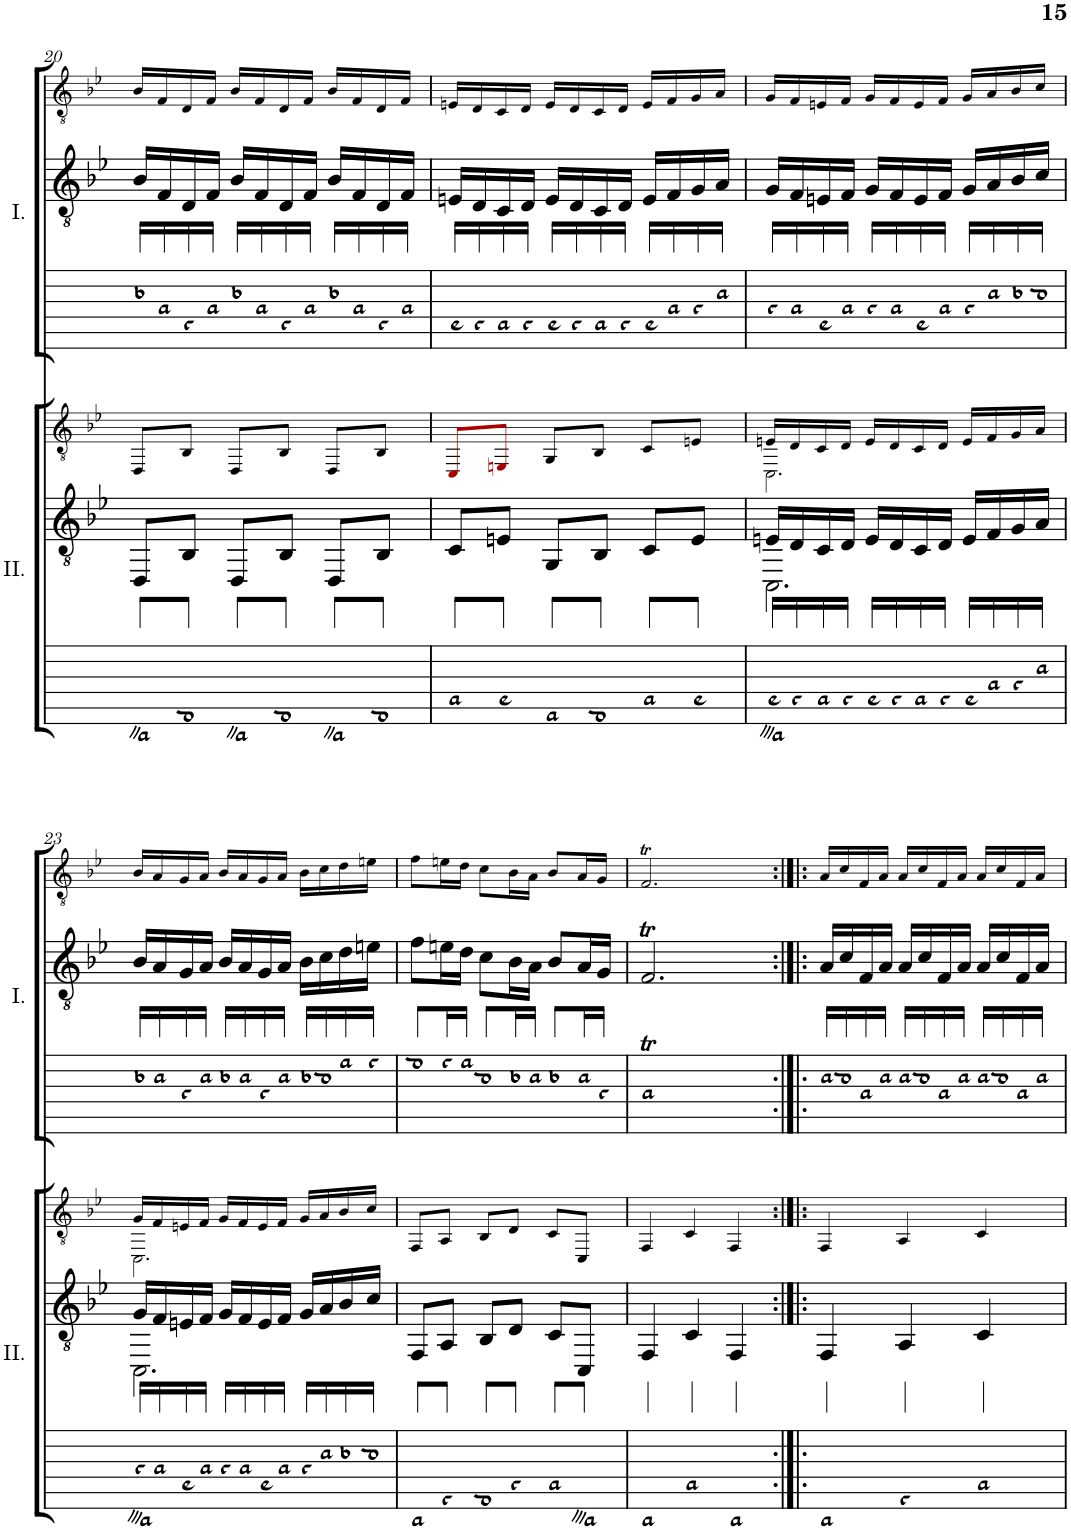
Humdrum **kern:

**kern	**kern	**kern	**kern	**kern	**kern
*part2	*part2	*part2	*part1	*part1	*part1
*staff6	*staff5	*staff4	*staff3	*staff2	*staff1
*I"II.	*	*	*I"I.	*	*
*I'II.	*	*	*I'I.	*	*
!!LO:PB:g=z
*	*clefGv2	*clefGv2	*	*clefGv2	*clefGv2
*k[b-e-]	*k[b-e-]	*k[b-e-]	*k[b-e-]	*k[b-e-]	*k[b-e-]
*M3/4	*M3/4	*M3/4	*M3/4	*M3/4	*M3/4
=20	=20	=20	=20	=20	=20
8DD/L	8DD/L	8DD/L	16B-/LL	16B-/LL	16B-/LL
.	.	.	16F/	16F/	16F/
8BB-/J	8BB-/J	8BB-/J	16D/	16D/	16D/
.	.	.	16F/JJ	16F/JJ	16F/JJ
8DD/L	8DD/L	8DD/L	16B-/LL	16B-/LL	16B-/LL
.	.	.	16F/	16F/	16F/
8BB-/J	8BB-/J	8BB-/J	16D/	16D/	16D/
.	.	.	16F/JJ	16F/JJ	16F/JJ
8DD/L	8DD/L	8DD/L	16B-/LL	16B-/LL	16B-/LL
.	.	.	16F/	16F/	16F/
8BB-/J	8BB-/J	8BB-/J	16D/	16D/	16D/
.	.	.	16F/JJ	16F/JJ	16F/JJ
=21	=21	=21	=21	=21	=21
8C/L	8C/L	8CCi/L	16E#X/LL	16En/LL	16En/LL
.	.	.	16D/	16D/	16D/
8E#X/J	8En/J	8EEni/J	16C/	16C/	16C/
.	.	.	16D/JJ	16D/JJ	16D/JJ
8GG/L	8GG/L	8GG/L	16E/LL	16E/LL	16E/LL
.	.	.	16D/	16D/	16D/
8BB-/J	8BB-/J	8BB-/J	16C/	16C/	16C/
.	.	.	16D/JJ	16D/JJ	16D/JJ
8C/L	8C/L	8C/L	16E/LL	16E/LL	16E/LL
.	.	.	16F/	16F/	16F/
8E#X/J	8E/J	8En/J	16G/	16G/	16G/
.	.	.	16A/JJ	16A/JJ	16A/JJ
=22	=22	=22	=22	=22	=22
*^	*^	*^	*	*	*
2.CC	16E#X/LL	16En/LL	2.CC\	16En/LL	2.CC\	16G/LL	16G/LL	16G/LL
.	16D/	16D/	.	16D/	.	16F/	16F/	16F/
.	16C/	16C/	.	16C/	.	16E#X/	16En/	16En/
.	16D/JJ	16D/JJ	.	16D/JJ	.	16F/JJ	16F/JJ	16F/JJ
.	16E/LL	16E/LL	.	16E/LL	.	16G/LL	16G/LL	16G/LL
.	16D/	16D/	.	16D/	.	16F/	16F/	16F/
.	16C/	16C/	.	16C/	.	16E/	16E/	16E/
.	16D/JJ	16D/JJ	.	16D/JJ	.	16F/JJ	16F/JJ	16F/JJ
.	16E/LL	16E/LL	.	16E/LL	.	16G/LL	16G/LL	16G/LL
.	16F/	16F/	.	16F/	.	16A/	16A/	16A/
.	16G/	16G/	.	16G/	.	16B-/	16B-/	16B-/
.	16A/JJ	16A/JJ	.	16A/JJ	.	16c/JJ	16c/JJ	16c/JJ
!!LO:LB:g=z
=23	=23	=23	=23	=23	=23	=23	=23	=23
2.CC	16G/LL	16G/LL	2.CC\	16G/LL	2.CC\	16B-/LL	16B-/LL	16B-/LL
.	16F/	16F/	.	16F/	.	16A/	16A/	16A/
.	16E#X/	16En/	.	16En/	.	16G/	16G/	16G/
.	16F/JJ	16F/JJ	.	16F/JJ	.	16A/JJ	16A/JJ	16A/JJ
.	16G/LL	16G/LL	.	16G/LL	.	16B-/LL	16B-/LL	16B-/LL
.	16F/	16F/	.	16F/	.	16A/	16A/	16A/
.	16E/	16E/	.	16E/	.	16G/	16G/	16G/
.	16F/JJ	16F/JJ	.	16F/JJ	.	16A/JJ	16A/JJ	16A/JJ
.	16G/LL	16G/LL	.	16G/LL	.	16B-/LL	16B-\LL	16B-\LL
.	16A/	16A/	.	16A/	.	16c/	16c\	16c\
.	16B-/	16B-/	.	16B-/	.	16d/	16d\	16d\
.	16c/JJ	16c/JJ	.	16c/JJ	.	16e#X/JJ	16en\JJ	16en\JJ
*v	*v	*	*	*	*	*	*	*
*	*v	*v	*	*	*	*	*
*	*	*v	*v	*	*	*
=24	=24	=24	=24	=24	=24
8FF/L	8FF/L	8FF/L	8f/L	8f\L	8f\L
8AA/J	8AA/J	8AA/J	16e#X/L	16en\L	16en\L
.	.	.	16d/JJ	16d\JJ	16d\JJ
8BB-/L	8BB-/L	8BB-/L	8c/L	8c\L	8c\L
8D/J	8D/J	8D/J	16B-/L	16B-\L	16B-\L
.	.	.	16A/JJ	16A\JJ	16A\JJ
8C/L	8C/L	8C/L	8B-/L	8B-/L	8B-/L
8CC/J	8CC/J	8CC/J	16A/L	16A/L	16A/L
.	.	.	16G/JJ	16G/JJ	16G/JJ
=25	=25	=25	=25	=25	=25
4FF/	4FF/	4FF/	2.FT	2.FT/	2.FT/
4C/	4C/	4C/	.	.	.
4FF/	4FF/	4FF/	.	.	.
=26:|!|:	=26:|!|:	=26:|!|:	=26:|!|:	=26:|!|:	=26:|!|:
4FF/	4FF/	4FF/	16A/LL	16A/LL	16A/LL
.	.	.	16c/	16c/	16c/
.	.	.	16F/	16F/	16F/
.	.	.	16A/JJ	16A/JJ	16A/JJ
4AA/	4AA/	4AA/	16A/LL	16A/LL	16A/LL
.	.	.	16c/	16c/	16c/
.	.	.	16F/	16F/	16F/
.	.	.	16A/JJ	16A/JJ	16A/JJ
4C/	4C/	4C/	16A/LL	16A/LL	16A/LL
.	.	.	16c/	16c/	16c/
.	.	.	16F/	16F/	16F/
.	.	.	16A/JJ	16A/JJ	16A/JJ
=	=	=	=	=	=
*-	*-	*-	*-	*-	*-
